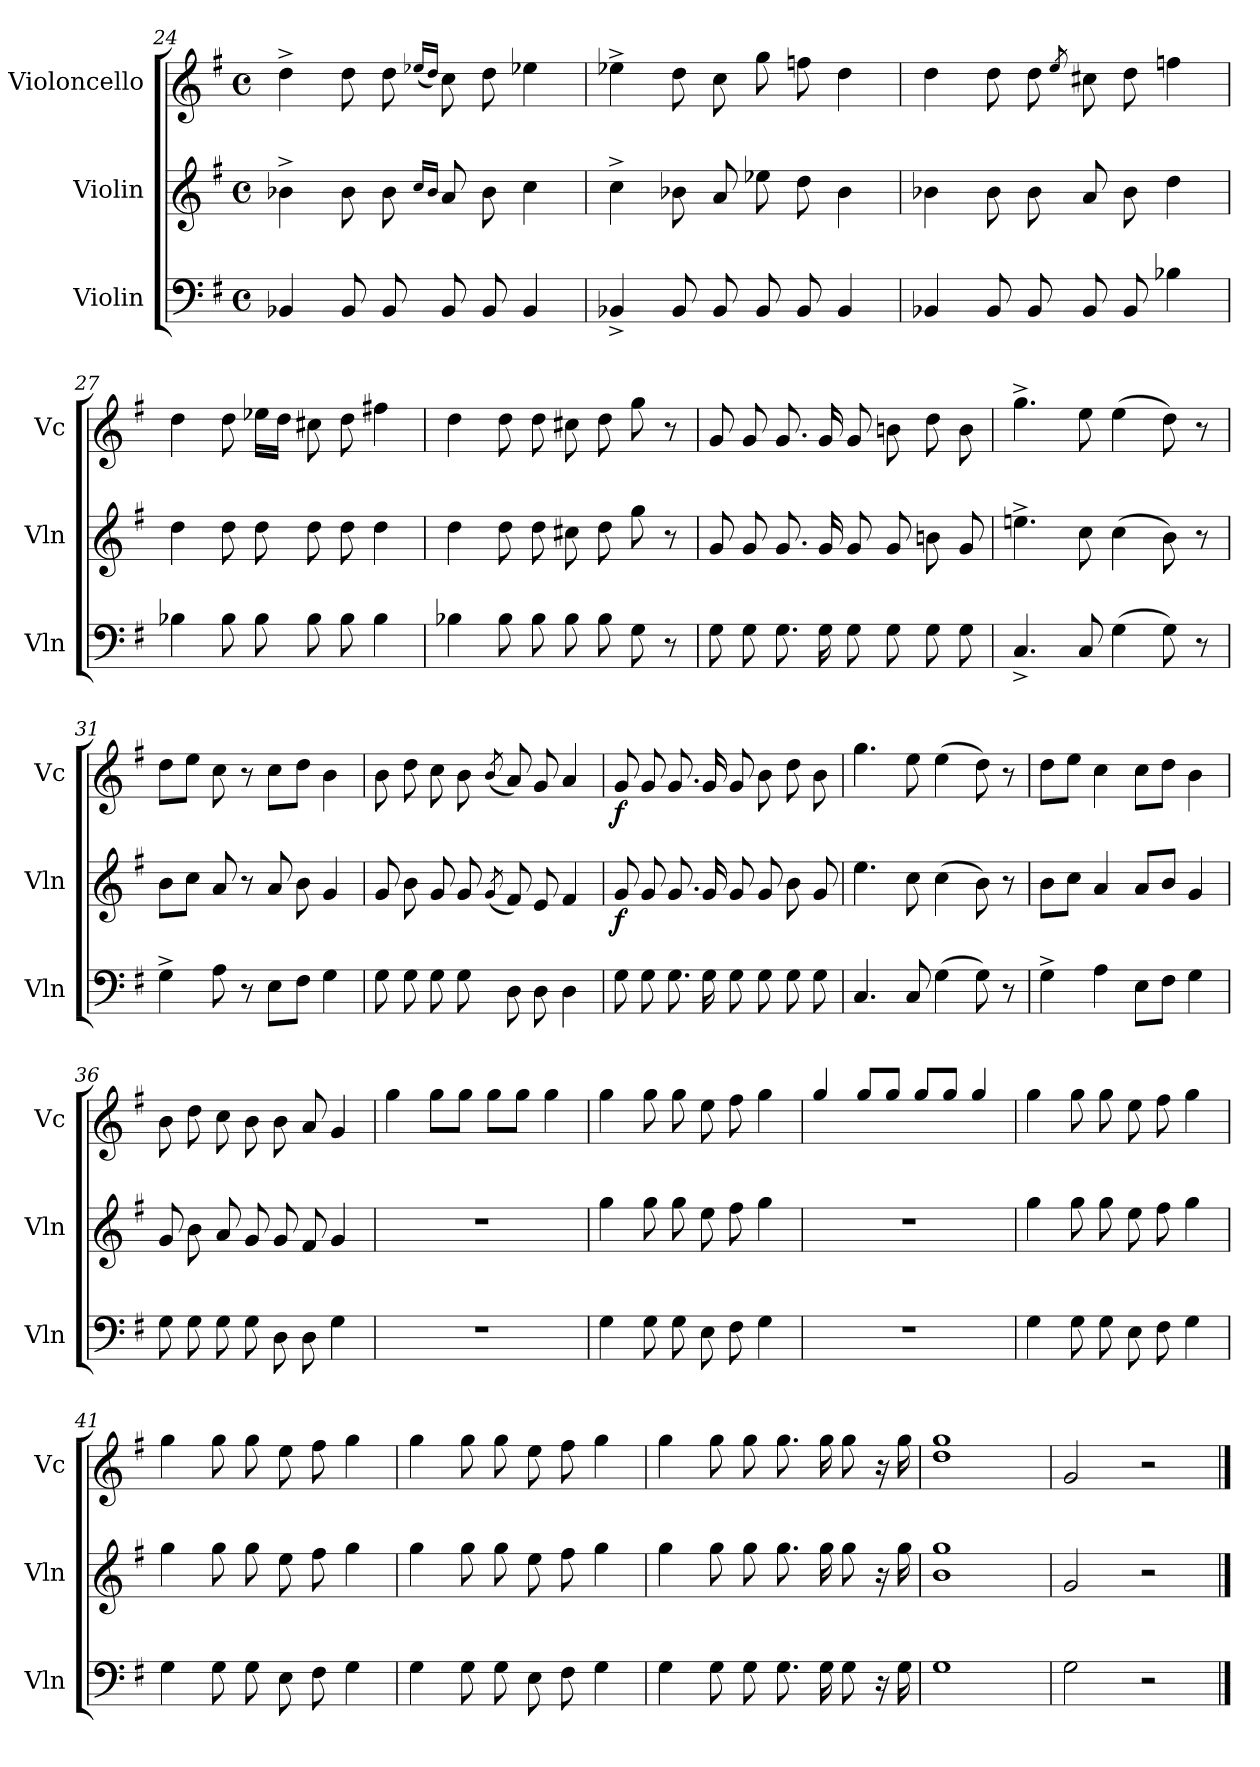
**kern	**kern	**dynam	**kern	**dynam
*part3	*part2	*part2	*part1	*part1
*staff3	*staff2	*staff2	*staff1	*staff1
*I"Violin	*I"Violin	*	*I"Violoncello	*
*I'Vln	*I'Vln	*	*I'Vc	*
*clefF4	*clefG2	*	*clefG2	*
*k[f#]	*k[f#]	*	*k[f#]	*
*M4/4	*M4/4	*	*M4/4	*
*met(c)	*met(c)	*	*met(c)	*
=24	=24	=24	=24	=24
4BB-X/	4b-X^\	.	4dd^\	.
8BB-/	8b-\	.	8dd\	.
8BB-/	8b-\	.	8dd\	.
.	16qqcc/LL	.	(<16qqee-X/LL	.
.	16qqb-/JJ	.	16qqdd/JJ)	.
8BB-/	8a/	.	8cc\	.
8BB-/	8b-\	.	8dd\	.
4BB-/	4cc\	.	4ee-\	.
=25	=25	=25	=25	=25
4BB-X^/	4cc^\	.	4ee-X^\	.
8BB-/	8b-X\	.	8dd\	.
8BB-/	8a/	.	8cc\	.
8BB-/	8ee-X\	.	8gg\	.
8BB-/	8dd\	.	8ffn\	.
4BB-/	4b-\	.	4dd\	.
=26	=26	=26	=26	=26
4BB-X/	4b-X\	.	4dd\	.
8BB-/	8b-\	.	8dd\	.
8BB-/	8b-\	.	8dd\	.
.	.	.	8qee/	.
8BB-/	8a/	.	8cc#X\	.
8BB-/	8b-\	.	8dd\	.
4B-X\	4dd\	.	4ffn\	.
!!LO:LB:g=z
=27	=27	=27	=27	=27
4B-X\	4dd\	.	4dd\	.
8B-\	8dd\	.	8dd\	.
8B-\	8dd\	.	16ee-X\LL	.
.	.	.	16dd\JJ	.
8B-\	8dd\	.	8cc#X\	.
8B-\	8dd\	.	8dd\	.
4B-\	4dd\	.	4ff#X\	.
=28	=28	=28	=28	=28
4B-X\	4dd\	.	4dd\	.
8B-\	8dd\	.	8dd\	.
8B-\	8dd\	.	8dd\	.
8B-\	8cc#X\	.	8cc#X\	.
8B-\	8dd\	.	8dd\	.
8G\	8gg\	.	8gg\	.
8r	8r	.	8r	.
=29	=29	=29	=29	=29
8G\	8g/	.	8g/	.
8G\	8g/	.	8g/	.
8.G\	8.g/	.	8.g/	.
16G\	16g/	.	16g/	.
8G\	8g/	.	8g/	.
8G\	8g/	.	8bn\	.
8G\	8bn\	.	8dd\	.
8G\	8g/	.	8b\	.
=30	=30	=30	=30	=30
4.C^/	4.een^\	.	4.gg^\	.
8C/	8cc\	.	8ee\	.
(>4G\	(>4cc\	.	(>4ee\	.
8G\)	8b\)	.	8dd\)	.
8r	8r	.	8r	.
!!LO:LB:g=z
=31	=31	=31	=31	=31
4G^\	8b\L	.	8dd\L	.
.	8cc\J	.	8ee\J	.
8A\	8a/	.	8cc\	.
8r	8r	.	8r	.
8E\L	8a/	.	8cc\L	.
8F#\J	8b\	.	8dd\J	.
4G\	4g/	.	4b\	.
=32	=32	=32	=32	=32
8G\	8g/	.	8b\	.
8G\	8b\	.	8dd\	.
8G\	8g/	.	8cc\	.
8G\	8g/	.	8b\	.
.	(<8qg/	.	(<8qb/	.
8D\	8f#/)	.	8a/)	.
8D\	8e/	.	8g/	.
4D\	4f#/	.	4a/	.
=33	=33	=33	=33	=33
!	!	!LO:DY:b	!	!LO:DY:b
8G\	8g/	f	8g/	f
8G\	8g/	.	8g/	.
8.G\	8.g/	.	8.g/	.
16G\	16g/	.	16g/	.
8G\	8g/	.	8g/	.
8G\	8g/	.	8b\	.
8G\	8b\	.	8dd\	.
8G\	8g/	.	8b\	.
=34	=34	=34	=34	=34
4.C/	4.ee\	.	4.gg\	.
8C/	8cc\	.	8ee\	.
(>4G\	(>4cc\	.	(>4ee\	.
8G\)	8b\)	.	8dd\)	.
8r	8r	.	8r	.
!!LO:PB:g=z
=35	=35	=35	=35	=35
4G^\	8b\L	.	8dd\L	.
.	8cc\J	.	8ee\J	.
4A\	4a/	.	4cc\	.
8E\L	8a/L	.	8cc\L	.
8F#\J	8b/J	.	8dd\J	.
4G\	4g/	.	4b\	.
=36	=36	=36	=36	=36
8G\	8g/	.	8b\	.
8G\	8b\	.	8dd\	.
8G\	8a/	.	8cc\	.
8G\	8g/	.	8b\	.
8D\	8g/	.	8b\	.
8D\	8f#/	.	8a/	.
4G\	4g/	.	4g/	.
=37	=37	=37	=37	=37
1r	1r	.	4gg\	.
.	.	.	8gg\L	.
.	.	.	8gg\J	.
.	.	.	8gg\L	.
.	.	.	8gg\J	.
.	.	.	4gg\	.
=38	=38	=38	=38	=38
4G\	4gg\	.	4gg\	.
8G\	8gg\	.	8gg\	.
8G\	8gg\	.	8gg\	.
8E\	8ee\	.	8ee\	.
8F#\	8ff#\	.	8ff#\	.
4G\	4gg\	.	4gg\	.
=39	=39	=39	=39	=39
1r	1r	.	4gg/	.
.	.	.	8gg/L	.
.	.	.	8gg/J	.
.	.	.	8gg/L	.
.	.	.	8gg/J	.
.	.	.	4gg/	.
!!LO:LB:g=z
=40	=40	=40	=40	=40
4G\	4gg\	.	4gg\	.
8G\	8gg\	.	8gg\	.
8G\	8gg\	.	8gg\	.
8E\	8ee\	.	8ee\	.
8F#\	8ff#\	.	8ff#\	.
4G\	4gg\	.	4gg\	.
=41	=41	=41	=41	=41
4G\	4gg\	.	4gg\	.
8G\	8gg\	.	8gg\	.
8G\	8gg\	.	8gg\	.
8E\	8ee\	.	8ee\	.
8F#\	8ff#\	.	8ff#\	.
4G\	4gg\	.	4gg\	.
=42	=42	=42	=42	=42
4G\	4gg\	.	4gg\	.
8G\	8gg\	.	8gg\	.
8G\	8gg\	.	8gg\	.
8E\	8ee\	.	8ee\	.
8F#\	8ff#\	.	8ff#\	.
4G\	4gg\	.	4gg\	.
=43	=43	=43	=43	=43
4G\	4gg\	.	4gg\	.
8G\	8gg\	.	8gg\	.
8G\	8gg\	.	8gg\	.
8.G\	8.gg\	.	8.gg\	.
16G\	16gg\	.	16gg\	.
8G\	8gg\	.	8gg\	.
16r	16r	.	16r	.
16G\	16gg\	.	16gg\	.
=44	=44	=44	=44	=44
1G	1b 1gg	.	1dd 1gg	.
!!LO:LB:g=z
=45	=45	=45	=45	=45
2G\	2g/	.	2g/	.
2r	2r	.	2r	.
==	==	==	==	==
*-	*-	*-	*-	*-
